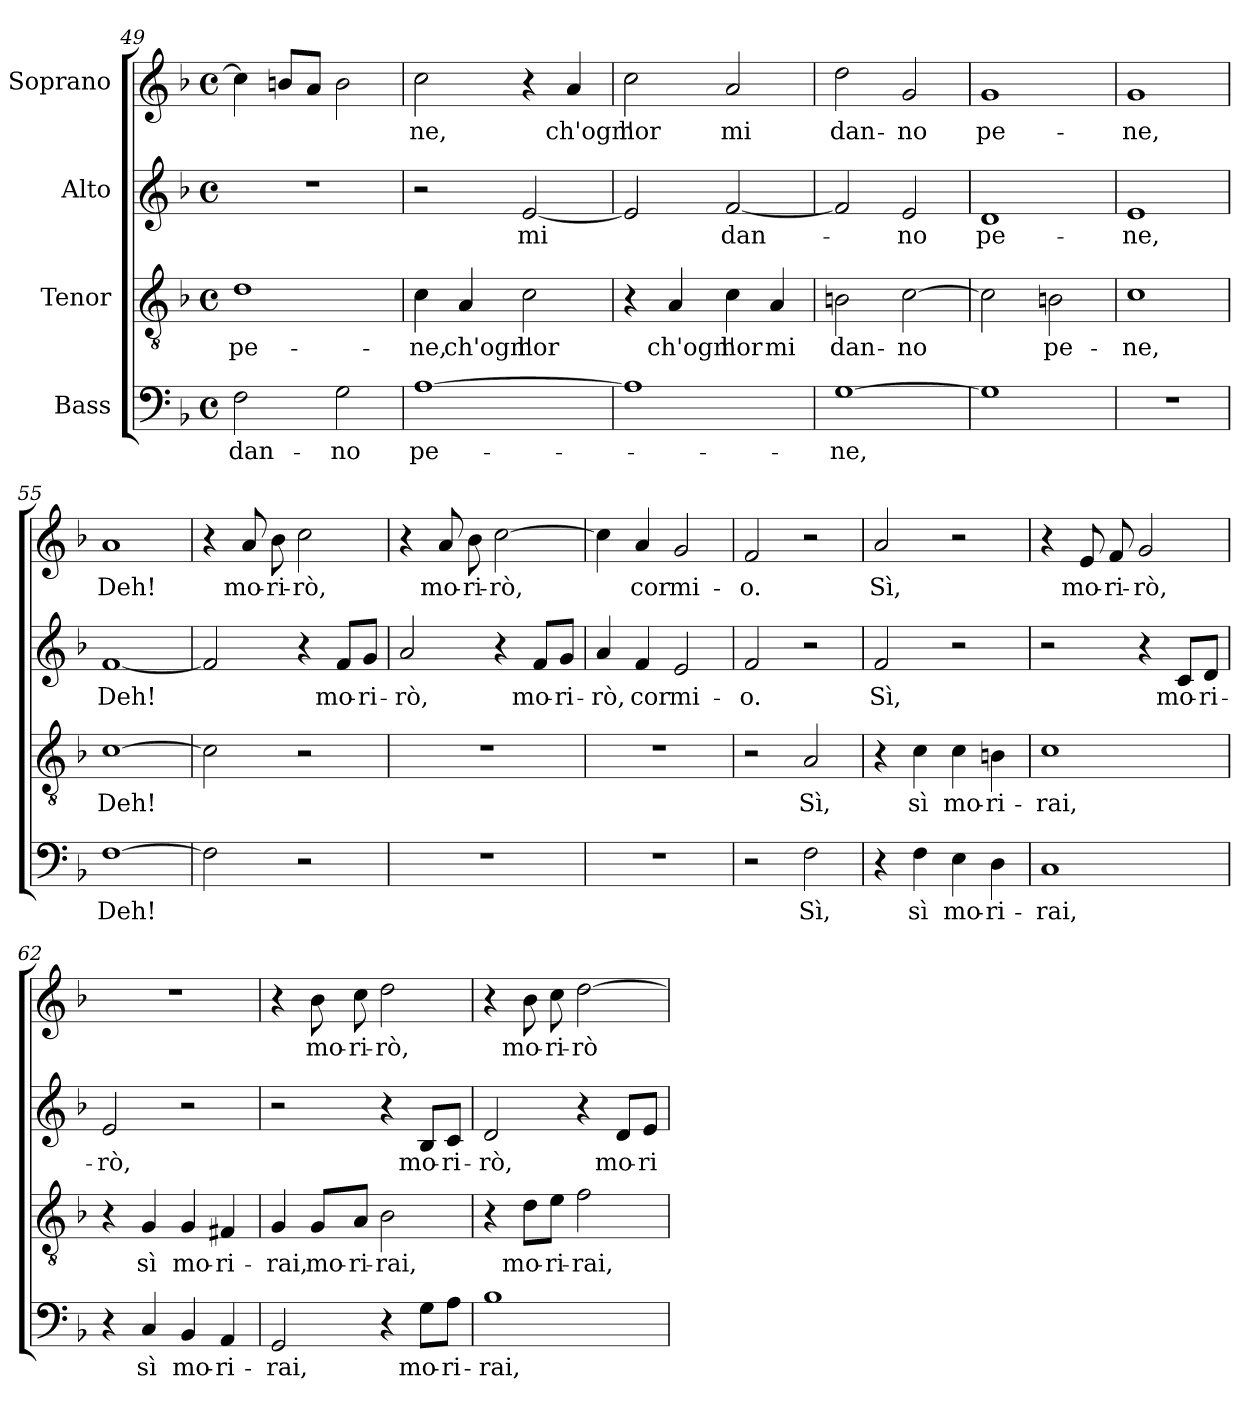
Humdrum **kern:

**kern	**text	**kern	**text	**kern	**text	**kern	**text
*part4	*part4	*part3	*part3	*part2	*part2	*part1	*part1
*staff4	*staff4	*staff3	*staff3	*staff2	*staff2	*staff1	*staff1
*I"Bass	*	*I"Tenor	*	*I"Alto	*	*I"Soprano	*
*clefF4	*	*clefGv2	*	*clefG2	*	*clefG2	*
*k[b-]	*	*k[b-]	*	*k[b-]	*	*k[b-]	*
*F:	*	*F:	*	*F:	*	*F:	*
*M4/4	*	*M4/4	*	*M4/4	*	*M4/4	*
*met(c)	*	*met(c)	*	*met(c)	*	*met(c)	*
=49	=49	=49	=49	=49	=49	=49	=49
2F\	dan-	1d	pe-	1r	.	4cc\]	.
.	.	.	.	.	.	8bn/L	.
.	.	.	.	.	.	8a/J	.
2G\	-no	.	.	.	.	2b\	.
=50	=50	=50	=50	=50	=50	=50	=50
[1A	pe-	4c\	-ne,	2r	.	2cc\	-ne,
.	.	4A/	ch'ogn'	.	.	.	.
.	.	2c\	hor	[2e/	mi	4r	.
.	.	.	.	.	.	4a/	ch'ogn'
!!LO:LB:g=z
=51	=51	=51	=51	=51	=51	=51	=51
1A]	.	4r	.	2e/]	.	2cc\	hor
.	.	4A/	ch'ogn'	.	.	.	.
.	.	4c\	hor	[2f/	dan-	2a/	mi
.	.	4A/	mi	.	.	.	.
=52	=52	=52	=52	=52	=52	=52	=52
[1G	-ne,	2Bn\	dan-	2f/]	.	2dd\	dan-
.	.	[2c\	-no	2e/	-no	2g/	-no
=53	=53	=53	=53	=53	=53	=53	=53
1G]	.	2c\]	.	1d	pe-	1g	pe-
.	.	2Bn\	pe-	.	.	.	.
=54	=54	=54	=54	=54	=54	=54	=54
1r	.	1c	-ne,	1e	-ne,	1g	-ne,
=55	=55	=55	=55	=55	=55	=55	=55
[1F	Deh!	[1c	Deh!	[1f	Deh!	1a	Deh!
=56	=56	=56	=56	=56	=56	=56	=56
2F\]	.	2c\]	.	2f/]	.	4r	.
.	.	.	.	.	.	8a/	mo-
.	.	.	.	.	.	8b-\	-ri-
2r	.	2r	.	4r	.	2cc\	-rò,
.	.	.	.	8f/L	mo-	.	.
.	.	.	.	8g/J	-ri-	.	.
!!LO:LB:g=z
=57	=57	=57	=57	=57	=57	=57	=57
1r	.	1r	.	2a/	-rò,	4r	.
.	.	.	.	.	.	8a/	mo-
.	.	.	.	.	.	8b-\	-ri-
.	.	.	.	4r	.	[2cc\	-rò,
.	.	.	.	8f/L	mo-	.	.
.	.	.	.	8g/J	-ri-	.	.
=58	=58	=58	=58	=58	=58	=58	=58
1r	.	1r	.	4a/	-rò,	4cc\]	.
.	.	.	.	4f/	cor	4a/	cor
.	.	.	.	2e/	mi-	2g/	mi-
=59	=59	=59	=59	=59	=59	=59	=59
2r	.	2r	.	2f/	-o.	2f/	-o.
2F\	Sì,	2A/	Sì,	2r	.	2r	.
=60	=60	=60	=60	=60	=60	=60	=60
4r	.	4r	.	2f/	Sì,	2a/	Sì,
4F\	sì	4c\	sì	.	.	.	.
4E\	mo-	4c\	mo-	2r	.	2r	.
4D\	-ri-	4Bn\	-ri-	.	.	.	.
=61	=61	=61	=61	=61	=61	=61	=61
1C	-rai,	1c	-rai,	2r	.	4r	.
.	.	.	.	.	.	8e/	mo-
.	.	.	.	.	.	8f/	-ri-
.	.	.	.	4r	.	2g/	-rò,
.	.	.	.	8c/L	mo-	.	.
.	.	.	.	8d/J	-ri-	.	.
!!LO:PB:g=z
=62	=62	=62	=62	=62	=62	=62	=62
4r	.	4r	.	2e/	-rò,	1r	.
4C/	sì	4G/	sì	.	.	.	.
4BB-/	mo-	4G/	mo-	2r	.	.	.
4AA/	-ri-	4F#X/	-ri-	.	.	.	.
=63	=63	=63	=63	=63	=63	=63	=63
2GG/	-rai,	4G/	-rai,	2r	.	4r	.
.	.	8G/L	mo-	.	.	8b-\	mo-
.	.	8A/J	-ri-	.	.	8cc\	-ri-
4r	.	2B-\	-rai,	4r	.	2dd\	-rò,
8G\L	mo-	.	.	8B-/L	mo-	.	.
8A\J	-ri-	.	.	8c/J	-ri-	.	.
=64	=64	=64	=64	=64	=64	=64	=64
1B-	-rai,	4r	.	2d/	-rò,	4r	.
.	.	8d\L	mo-	.	.	8b-\	mo-
.	.	8e\J	-ri-	.	.	8cc\	-ri-
.	.	2f\	-rai,	4r	.	[2dd\	-rò
.	.	.	.	8d/L	mo-	.	.
.	.	.	.	8e/J	-ri-	.	.
=	=	=	=	=	=	=	=
*-	*-	*-	*-	*-	*-	*-	*-
